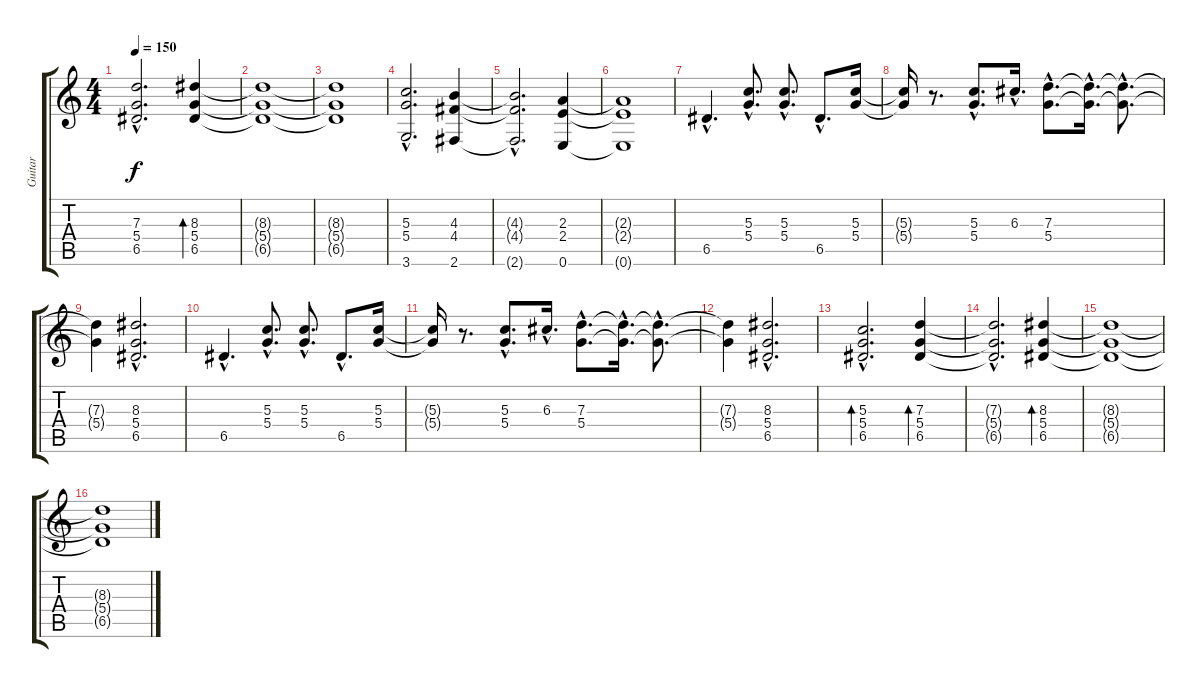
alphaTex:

\track ("Guitar" "Guitar") {instrument electricguitarjazz}
\staff {score tabs}
\tuning (E4 B3 G3 D3 A2 E2) {hide}
\ts (4 4)
\tempo 150
\clef g2
\ks c
(7.3{hac t} 5.4{hac t} 6.5{hac t}).2{d dy f} (8.3 5.4 6.5).4{bd 480} |
(8.3{t} 5.4{t} 6.5{t}).1 |
(8.3{t} 5.4{t} 6.5{t}).1 |
(5.3{hac} 5.4{hac} 3.6{hac}).2{d} (4.3 4.4 2.6).4 |
(4.3{hac t} 4.4{hac t} 2.6{hac t}).2{d} (2.3 2.4 0.6).4 |
(2.3{t} 2.4{t} 0.6{t}).1 |
6.5{hac}.4{d} (5.3{hac} 5.4{hac}).8{d} (5.3{hac} 5.4{hac}).8{d} 6.5{hac}.8{d} (5.3 5.4).16 |
(5.3{t} 5.4{t}).16 r.8{d} (5.3{hac} 5.4{hac}).8{d} 6.3{hac}.16{d} (7.3{hac} 5.4{hac}).8{d} (7.3{hac t} 5.4{hac t}).16{d} (7.3{hac t} 5.4{hac t}).8{d} |
(7.3{t} 5.4{t}).4 (8.3{hac} 5.4{hac} 6.5{hac}).2{d} |
6.5{hac}.4{d} (5.3{hac} 5.4{hac}).8{d} (5.3{hac} 5.4{hac}).8{d} 6.5{hac}.8{d} (5.3 5.4).16 |
(5.3{t} 5.4{t}).16 r.8{d} (5.3{hac} 5.4{hac}).8{d} 6.3{hac}.16{d} (7.3{hac} 5.4{hac}).8{d} (7.3{hac t} 5.4{hac t}).16{d} (7.3{hac t} 5.4{hac t}).8{d} |
(7.3{t} 5.4{t}).4 (8.3{hac} 5.4{hac} 6.5{hac}).2{d} |
(5.3{hac} 5.4{hac} 6.5{hac}).2{d bd 480} (7.3 5.4 6.5).4{bd 480} |
(7.3{hac t} 5.4{hac t} 6.5{hac t}).2{d} (8.3 5.4 6.5).4{bd 480} |
(8.3{t} 5.4{t} 6.5{t}).1 |
(8.3{t} 5.4{t} 6.5{t}).1
